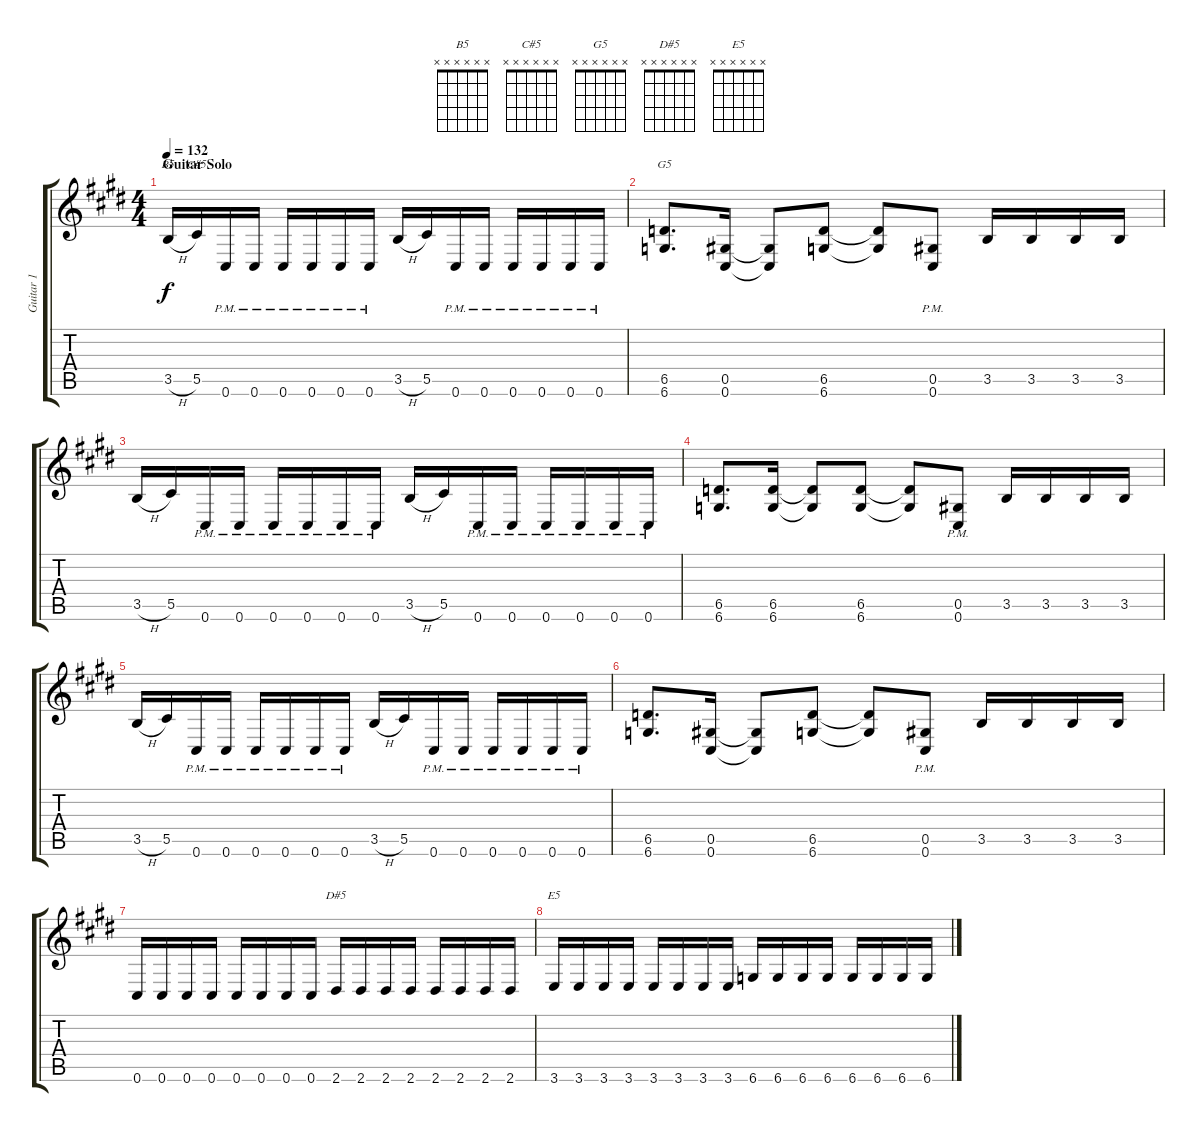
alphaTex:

\track ("Guitar 1" "Guitar 1") {instrument distortionguitar}
\staff {score tabs}
\tuning (Eb4 Bb3 Gb3 Db3 Ab2 Db2) {hide}
\chord ("B5" x x x x x x)
\chord ("C#5" x x x x x x)
\chord ("G5" x x x x x x)
\chord ("D#5" x x x x x x)
\chord ("E5" x x x x x x)
\ts (4 4)
\section ("" "Guitar Solo")
\tempo 132
\clef g2
\ks c#minor
3.5{h}.16{ch "B5" dy f} 5.5.16{ch "C#5"} 0.6{pm}.16 0.6{pm}.16 0.6{pm}.16 0.6{pm}.16 0.6{pm}.16 0.6{pm}.16 3.5{h}.16 5.5.16 0.6{pm}.16 0.6{pm}.16 0.6{pm}.16 0.6{pm}.16 0.6{pm}.16 0.6{pm}.16 |
(6.5 6.6).8{d ch "G5"} (0.5 0.6).16 (0.5{t} 0.6{t}).8 (6.5 6.6).8 (6.5{t} 6.6{t}).8 (0.5{pm} 0.6{pm}).8 3.5.16 3.5.16 3.5.16 3.5.16 |
3.5{h}.16 5.5.16 0.6{pm}.16 0.6{pm}.16 0.6{pm}.16 0.6{pm}.16 0.6{pm}.16 0.6{pm}.16 3.5{h}.16 5.5.16 0.6{pm}.16 0.6{pm}.16 0.6{pm}.16 0.6{pm}.16 0.6{pm}.16 0.6{pm}.16 |
(6.5 6.6).8{d} (6.5 6.6).16 (6.5{t} 6.6{t}).8 (6.5 6.6).8 (6.5{t} 6.6{t}).8 (0.5{pm} 0.6{pm}).8 3.5.16 3.5.16 3.5.16 3.5.16 |
3.5{h}.16 5.5.16 0.6{pm}.16 0.6{pm}.16 0.6{pm}.16 0.6{pm}.16 0.6{pm}.16 0.6{pm}.16 3.5{h}.16 5.5.16 0.6{pm}.16 0.6{pm}.16 0.6{pm}.16 0.6{pm}.16 0.6{pm}.16 0.6{pm}.16 |
(6.5 6.6).8{d} (0.5 0.6).16 (0.5{t} 0.6{t}).8 (6.5 6.6).8 (6.5{t} 6.6{t}).8 (0.5{pm} 0.6{pm}).8 3.5.16 3.5.16 3.5.16 3.5.16 |
0.6.16 0.6.16 0.6.16 0.6.16 0.6.16 0.6.16 0.6.16 0.6.16 2.6.16{ch "D#5"} 2.6.16 2.6.16 2.6.16 2.6.16 2.6.16 2.6.16 2.6.16 |
3.6.16{ch "E5"} 3.6.16 3.6.16 3.6.16 3.6.16 3.6.16 3.6.16 3.6.16 6.6.16 6.6.16 6.6.16 6.6.16 6.6.16 6.6.16 6.6.16 6.6.16
